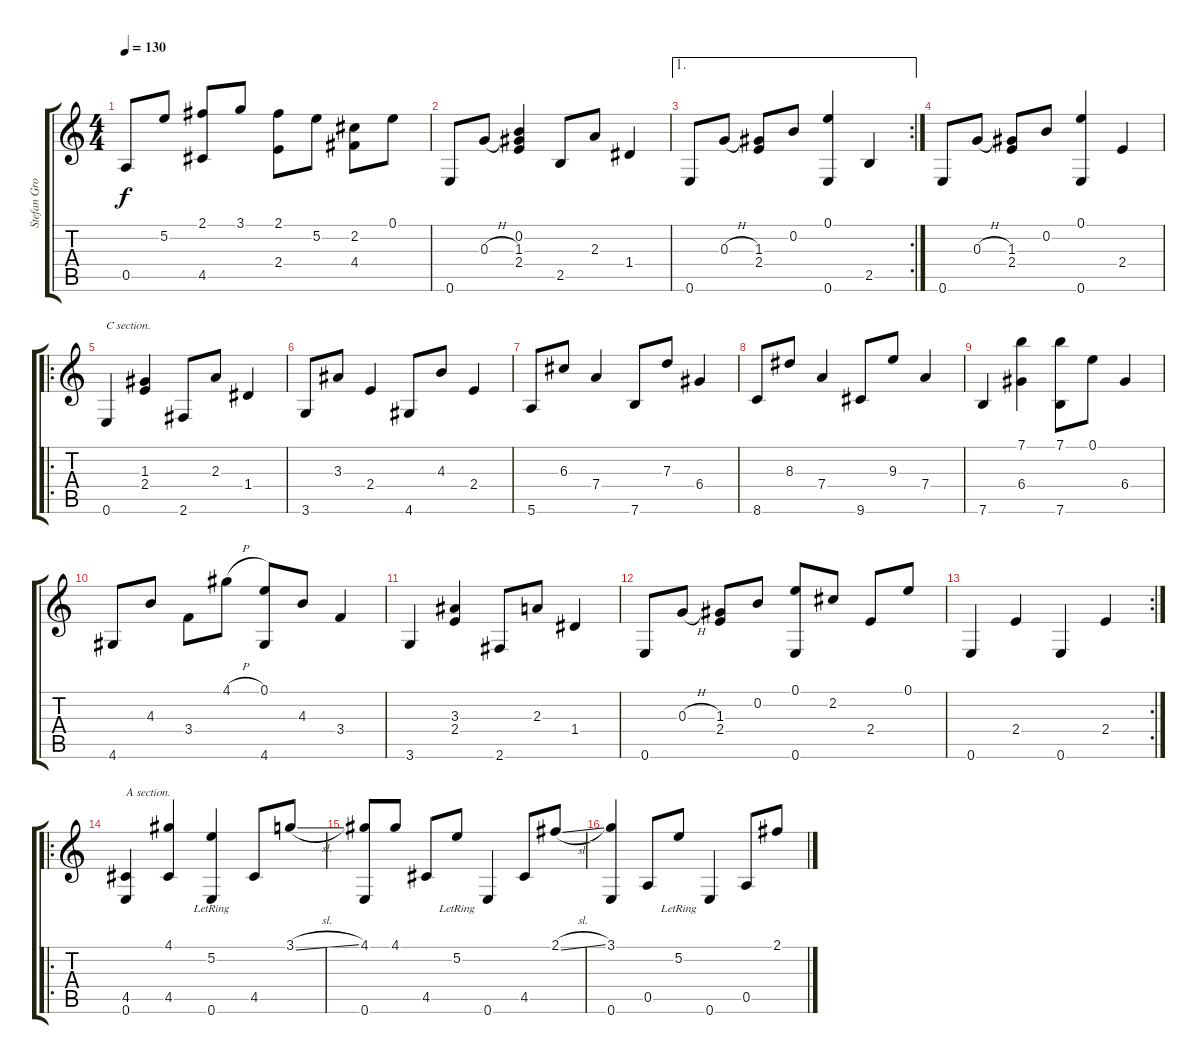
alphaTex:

\track ("Stefan Grossman" "Stefan Gro") {instrument acousticguitarnylon}
\staff {score tabs}
\tuning (E4 B3 G3 D3 A2 E2) {hide}
\ts (4 4)
\tempo 130
\clef g2
\ks c
0.5.8{dy f} 5.2.8 (2.1 4.5).8 3.1.8 (2.1 2.4).8 5.2.8 (2.2 4.4).8 0.1.8 |
0.6.8 0.3{h}.8 (0.2 1.3 2.4).4 2.5.8 2.3.8 1.4.4 |
\ae 1
\rc 2
0.6.8 0.3{h}.8 (1.3 2.4).8 0.2.8 (0.1 0.6).4 2.5.4 |
0.6.8 0.3{h}.8 (1.3 2.4).8 0.2.8 (0.1 0.6).4 2.4.4 |
\ro
0.6.4{txt "C section."} (1.3 2.4).4 2.6.8 2.3.8 1.4.4 |
3.6.8 3.3.8 2.4.4 4.6.8 4.3.8 2.4.4 |
5.6.8 6.3.8 7.4.4 7.6.8 7.3.8 6.4.4 |
8.6.8 8.3.8 7.4.4 9.6.8 9.3.8 7.4.4 |
7.6.4 (7.1 6.4).4 (7.1 7.6).8 0.1.8 6.4.4 |
4.6.8 4.3.8 3.4.8 4.1{h}.8 (0.1 4.6).8 4.3.8 3.4.4 |
3.6.4 (3.3 2.4).4 2.6.8 2.3.8 1.4.4 |
0.6.8 0.3{h}.8 (1.3 2.4).8 0.2.8 (0.1 0.6).8 2.2.8 2.4.8 0.1.8 |
\rc 2
0.6.4 2.4.4 0.6.4 2.4.4 |
\ro
(4.5 0.6).4{txt "A section."} (4.1 4.5).4 (5.2{lr} 0.6).4 4.5.8 3.1{sl}.8 |
(4.1 0.6).8 4.1.8 4.5.8 5.2{lr}.8 0.6.4 4.5.8 2.1{sl}.8 |
(3.1 0.6).4 0.5.8 5.2{lr}.8 0.6.4 0.5.8 2.1{sl}.8
